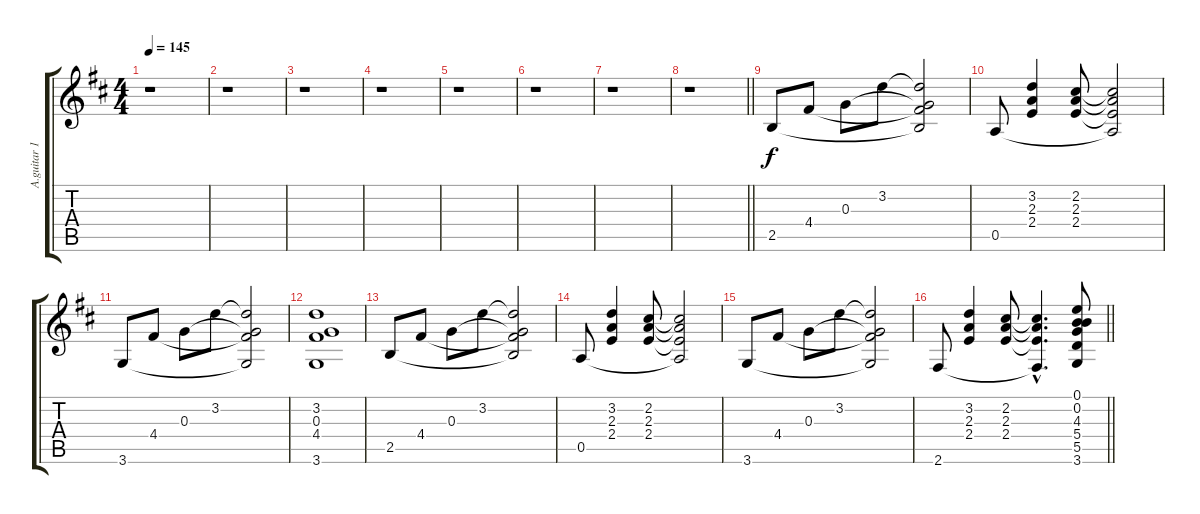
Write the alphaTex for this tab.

\track ("A.guitar 1" "A.guitar 1") {instrument acousticguitarnylon}
\staff {score tabs}
\tuning (E4 B3 G3 D3 A2 E2) {hide}
\ts (4 4)
\tempo 145
\clef g2
\ks d
r.1{dy f} |
r.1 |
r.1 |
r.1 |
r.1 |
r.1 |
r.1 |
\barLineRight lightlight
r.1 |
2.5.8 4.4.8 0.3.8 3.2.8 (3.2{t} 0.3{t} 4.4{t} 2.5{t}).2 |
0.5.8 (3.2 2.3 2.4).4 (2.2 2.3 2.4).8 (2.2{t} 2.3{t} 2.4{t} 0.5{t}).2 |
3.6.8 4.4.8 0.3.8 3.2.8 (3.2{t} 0.3{t} 4.4{t} 3.6{t}).2 |
(3.2 0.3 4.4 3.6).1 |
2.5.8 4.4.8 0.3.8 3.2.8 (3.2{t} 0.3{t} 4.4{t} 2.5{t}).2 |
0.5.8 (3.2 2.3 2.4).4 (2.2 2.3 2.4).8 (2.2{t} 2.3{t} 2.4{t} 0.5{t}).2 |
3.6.8 4.4.8 0.3.8 3.2.8 (3.2{t} 0.3{t} 4.4{t} 3.6{t}).2 |
\barLineRight lightlight
2.6.8 (3.2 2.3 2.4).4 (2.2 2.3 2.4).8 (2.2{hac t} 2.3{hac t} 2.4{hac t} 2.6{hac t}).4{d} (0.1 0.2 4.3 5.4 5.5 3.6).8
